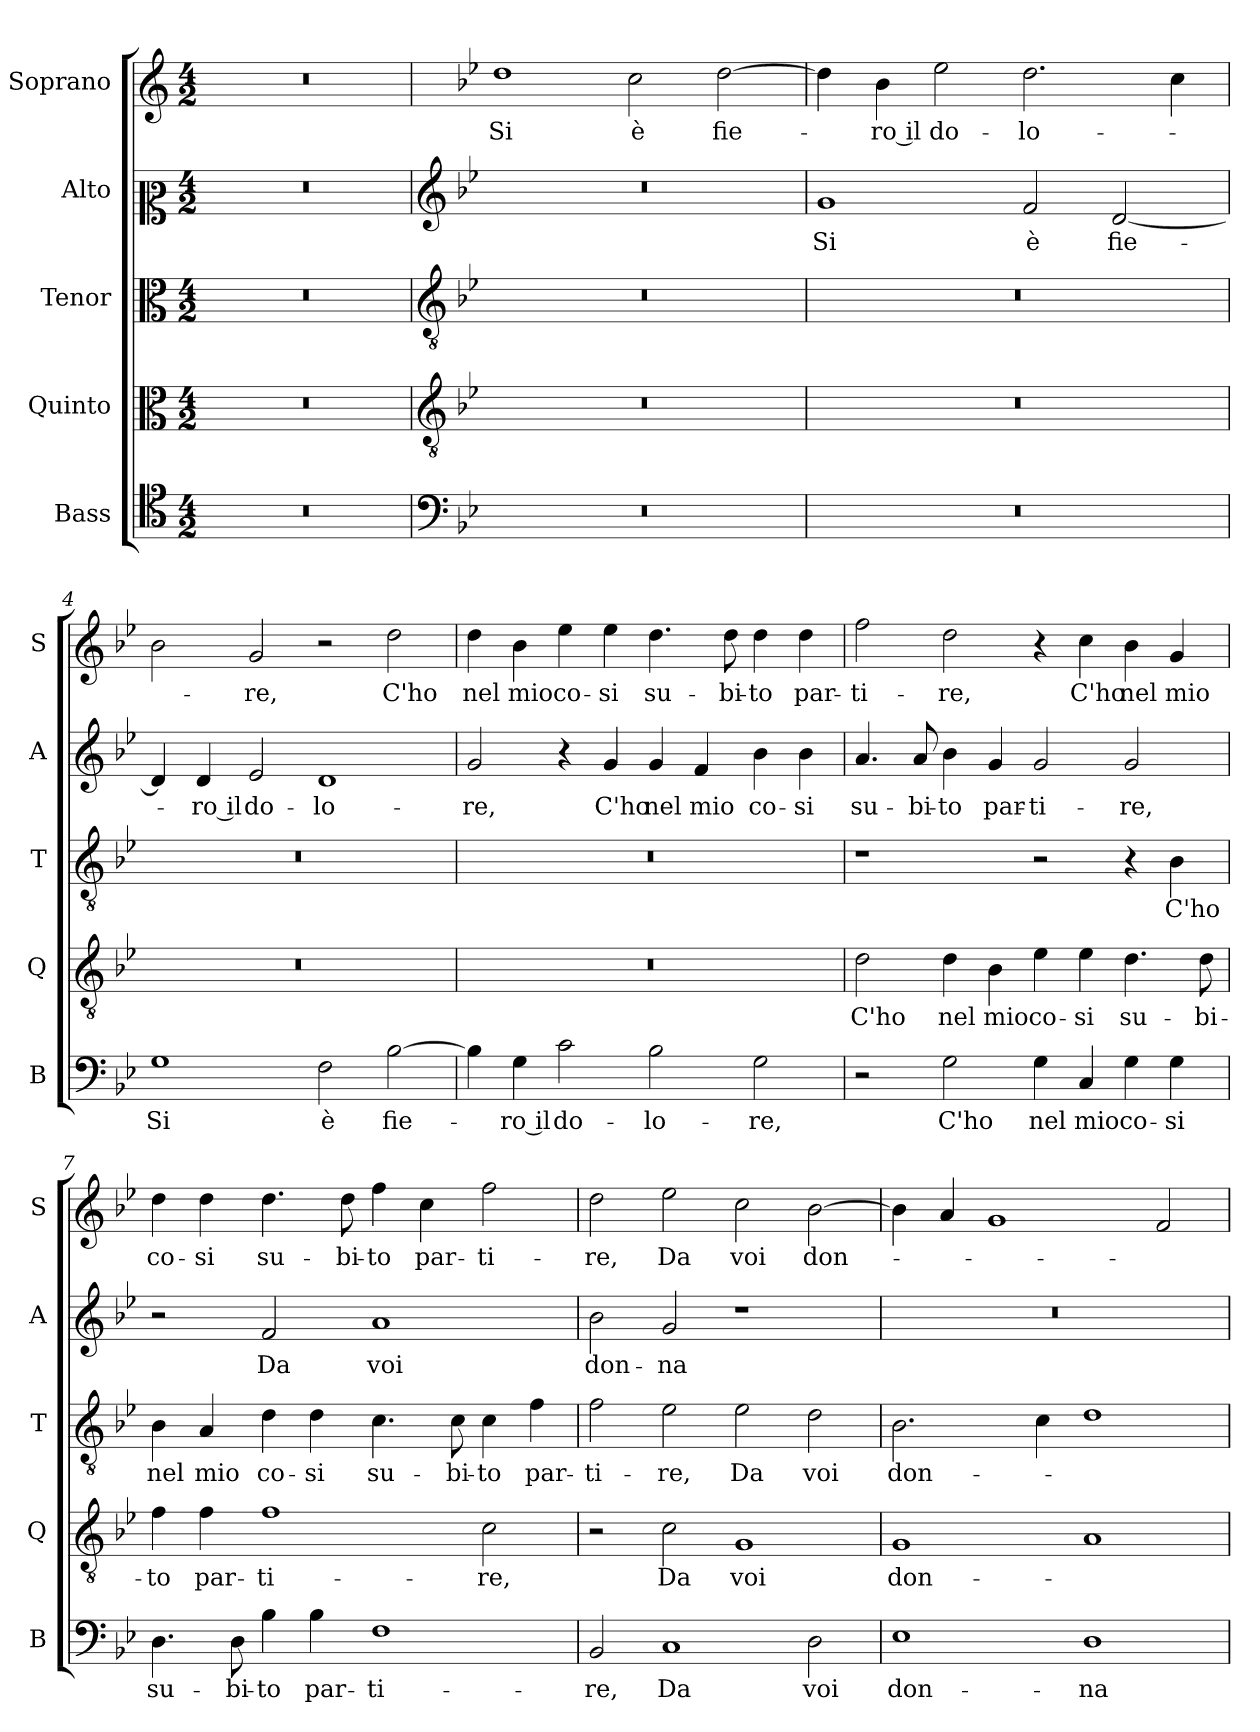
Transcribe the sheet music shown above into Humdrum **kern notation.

**kern	**text	**kern	**text	**kern	**text	**kern	**text	**kern	**text
*part5	*part5	*part4	*part4	*part3	*part3	*part2	*part2	*part1	*part1
*staff5	*staff5	*staff4	*staff4	*staff3	*staff3	*staff2	*staff2	*staff1	*staff1
*I"Bass	*	*I"Quinto	*	*I"Tenor	*	*I"Alto	*	*I"Soprano	*
*I'B	*	*I'Q	*	*I'T	*	*I'A	*	*I'S	*
*clefC4	*	*clefC3	*	*clefC3	*	*clefC2	*	*clefG2	*
*k[]	*	*k[]	*	*k[]	*	*k[]	*	*k[]	*
*C:	*	*C:	*	*C:	*	*C:	*	*C:	*
*M4/2	*	*M4/2	*	*M4/2	*	*M4/2	*	*M4/2	*
=1	=1	=1	=1	=1	=1	=1	=1	=1	=1
0r	.	0r	.	0r	.	0r	.	0r	.
=2	=2	=2	=2	=2	=2	=2	=2	=2	=2
*clefF4	*	*clefGv2	*	*clefGv2	*	*clefG2	*	*	*
*k[b-e-]	*	*k[b-e-]	*	*k[b-e-]	*	*k[b-e-]	*	*k[b-e-]	*
*B-:	*	*B-:	*	*B-:	*	*B-:	*	*B-:	*
!	!	!	!	!	!	!	!	!	!LO:LY:b
0r	.	0r	.	0r	.	0r	.	1dd	Si
!	!	!	!	!	!	!	!	!	!LO:LY:b
.	.	.	.	.	.	.	.	2cc\	è
!	!	!	!	!	!	!	!	!	!LO:LY:b
.	.	.	.	.	.	.	.	[2dd\	fie-
=3	=3	=3	=3	=3	=3	=3	=3	=3	=3
!	!	!	!	!	!	!	!LO:LY:b	!	!
0r	.	0r	.	0r	.	1g	Si	4dd\]	.
!	!	!	!	!	!	!	!	!	!LO:LY:b
.	.	.	.	.	.	.	.	4b-\	-ro il
!	!	!	!	!	!	!	!	!	!LO:LY:b
.	.	.	.	.	.	.	.	2ee-\	do-
!	!	!	!	!	!	!	!LO:LY:b	!	!LO:LY:b
.	.	.	.	.	.	2f/	è	2.dd\	-lo-
!	!	!	!	!	!	!	!LO:LY:b	!	!
.	.	.	.	.	.	[2d/	fie-	.	.
.	.	.	.	.	.	.	.	4cc\	.
=4	=4	=4	=4	=4	=4	=4	=4	=4	=4
!	!LO:LY:b	!	!	!	!	!	!	!	!
1G	Si	0r	.	0r	.	4d/]	.	2b-\	.
!	!	!	!	!	!	!	!LO:LY:b	!	!
.	.	.	.	.	.	4d/	-ro il	.	.
!	!	!	!	!	!	!	!LO:LY:b	!	!LO:LY:b
.	.	.	.	.	.	2e-/	do-	2g/	-re,
!	!LO:LY:b	!	!	!	!	!	!LO:LY:b	!	!
2F\	è	.	.	.	.	1d	-lo-	2r	.
!	!LO:LY:b	!	!	!	!	!	!	!	!LO:LY:b
[2B-\	fie-	.	.	.	.	.	.	2dd\	C'ho
!!LO:LB:g=z
=5	=5	=5	=5	=5	=5	=5	=5	=5	=5
!	!	!	!	!	!	!	!LO:LY:b	!	!LO:LY:b
4B-\]	.	0r	.	0r	.	2g/	-re,	4dd\	nel
!	!LO:LY:b	!	!	!	!	!	!	!	!LO:LY:b
4G\	-ro il	.	.	.	.	.	.	4b-\	mio
!	!LO:LY:b	!	!	!	!	!	!	!	!LO:LY:b
2c\	do-	.	.	.	.	4r	.	4ee-\	co-
!	!	!	!	!	!	!	!LO:LY:b	!	!LO:LY:b
.	.	.	.	.	.	4g/	C'ho	4ee-\	-si
!	!LO:LY:b	!	!	!	!	!	!LO:LY:b	!	!LO:LY:b
2B-\	-lo-	.	.	.	.	4g/	nel	4.dd\	su-
!	!	!	!	!	!	!	!LO:LY:b	!	!
.	.	.	.	.	.	4f/	mio	.	.
!	!	!	!	!	!	!	!	!	!LO:LY:b
.	.	.	.	.	.	.	.	8dd\	-bi-
!	!LO:LY:b	!	!	!	!	!	!LO:LY:b	!	!LO:LY:b
2G\	-re,	.	.	.	.	4b-\	co-	4dd\	-to
!	!	!	!	!	!	!	!LO:LY:b	!	!LO:LY:b
.	.	.	.	.	.	4b-\	-si	4dd\	par-
=6	=6	=6	=6	=6	=6	=6	=6	=6	=6
!	!	!	!LO:LY:b	!	!	!	!LO:LY:b	!	!LO:LY:b
2r	.	2d\	C'ho	1r	.	4.a/	su-	2ff\	-ti-
!	!	!	!	!	!	!	!LO:LY:b	!	!
.	.	.	.	.	.	8a/	-bi-	.	.
!	!LO:LY:b	!	!LO:LY:b	!	!	!	!LO:LY:b	!	!LO:LY:b
2G\	C'ho	4d\	nel	.	.	4b-\	-to	2dd\	-re,
!	!	!	!LO:LY:b	!	!	!	!LO:LY:b	!	!
.	.	4B-\	mio	.	.	4g/	par-	.	.
!	!LO:LY:b	!	!LO:LY:b	!	!	!	!LO:LY:b	!	!
4G\	nel	4e-\	co-	2r	.	2g/	-ti-	4r	.
!	!LO:LY:b	!	!LO:LY:b	!	!	!	!	!	!LO:LY:b
4C/	mio	4e-\	-si	.	.	.	.	4cc\	C'ho
!	!LO:LY:b	!	!LO:LY:b	!	!	!	!LO:LY:b	!	!LO:LY:b
4G\	co-	4.d\	su-	4r	.	2g/	-re,	4b-\	nel
!	!LO:LY:b	!	!	!	!LO:LY:b	!	!	!	!LO:LY:b
4G\	-si	.	.	4B-\	C'ho	.	.	4g/	mio
!	!	!	!LO:LY:b	!	!	!	!	!	!
.	.	8d\	-bi-	.	.	.	.	.	.
=7	=7	=7	=7	=7	=7	=7	=7	=7	=7
!	!LO:LY:b	!	!LO:LY:b	!	!LO:LY:b	!	!	!	!LO:LY:b
4.D\	su-	4f\	-to	4B-\	nel	2r	.	4dd\	co-
!	!	!	!LO:LY:b	!	!LO:LY:b	!	!	!	!LO:LY:b
.	.	4f\	par-	4A/	mio	.	.	4dd\	-si
!	!LO:LY:b	!	!	!	!	!	!	!	!
8D\	-bi-	.	.	.	.	.	.	.	.
!	!LO:LY:b	!	!LO:LY:b	!	!LO:LY:b	!	!LO:LY:b	!	!LO:LY:b
4B-\	-to	1f	-ti-	4d\	co-	2f/	Da	4.dd\	su-
!	!LO:LY:b	!	!	!	!LO:LY:b	!	!	!	!
4B-\	par-	.	.	4d\	-si	.	.	.	.
!	!	!	!	!	!	!	!	!	!LO:LY:b
.	.	.	.	.	.	.	.	8dd\	-bi-
!	!LO:LY:b	!	!	!	!LO:LY:b	!	!LO:LY:b	!	!LO:LY:b
1F	-ti-	.	.	4.c\	su-	1a	voi	4ff\	-to
!	!	!	!	!	!	!	!	!	!LO:LY:b
.	.	.	.	.	.	.	.	4cc\	par-
!	!	!	!	!	!LO:LY:b	!	!	!	!
.	.	.	.	8c\	-bi-	.	.	.	.
!	!	!	!LO:LY:b	!	!LO:LY:b	!	!	!	!LO:LY:b
.	.	2c\	-re,	4c\	-to	.	.	2ff\	-ti-
!	!	!	!	!	!LO:LY:b	!	!	!	!
.	.	.	.	4f\	par-	.	.	.	.
!!LO:PB:g=z
=8	=8	=8	=8	=8	=8	=8	=8	=8	=8
!	!LO:LY:b	!	!	!	!LO:LY:b	!	!LO:LY:b	!	!LO:LY:b
2BB-/	-re,	2r	.	2f\	-ti-	2b-\	don-	2dd\	-re,
!	!LO:LY:b	!	!LO:LY:b	!	!LO:LY:b	!	!LO:LY:b	!	!LO:LY:b
1C	Da	2c\	Da	2e-\	-re,	2g/	-na	2ee-\	Da
!	!	!	!LO:LY:b	!	!LO:LY:b	!	!	!	!LO:LY:b
.	.	1G	voi	2e-\	Da	1r	.	2cc\	voi
!	!LO:LY:b	!	!	!	!LO:LY:b	!	!	!	!LO:LY:b
2D\	voi	.	.	2d\	voi	.	.	[2b-\	don-
=9	=9	=9	=9	=9	=9	=9	=9	=9	=9
!	!LO:LY:b	!	!LO:LY:b	!	!LO:LY:b	!	!	!	!
1E-	don-	1G	don-	2.B-\	don-	0r	.	4b-\]	.
.	.	.	.	.	.	.	.	4a/	.
.	.	.	.	.	.	.	.	1g	.
.	.	.	.	4c\	.	.	.	.	.
!	!LO:LY:b	!	!	!	!	!	!	!	!
1D	-na	1A	.	1d	.	.	.	.	.
.	.	.	.	.	.	.	.	2f/	.
=	=	=	=	=	=	=	=	=	=
*-	*-	*-	*-	*-	*-	*-	*-	*-	*-
